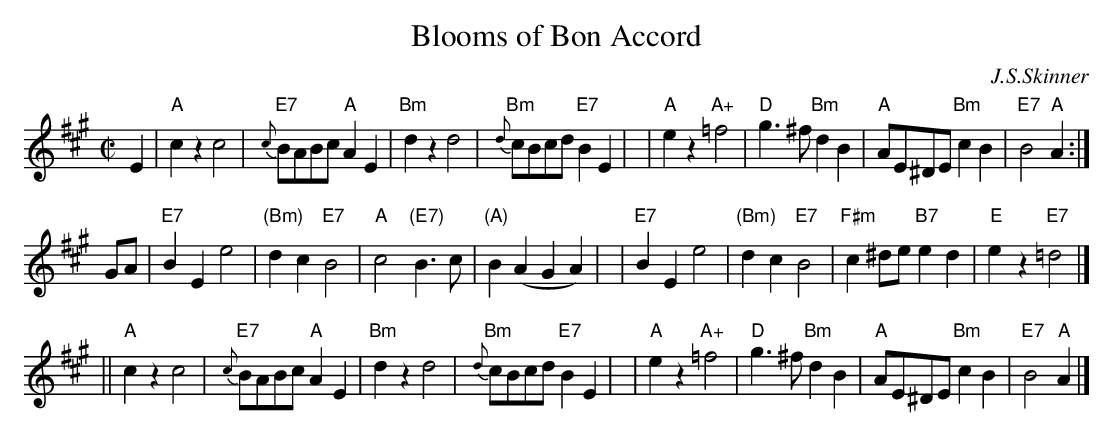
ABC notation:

X:1
T: Blooms of Bon Accord
C: J.S.Skinner
M: C|
L: 1/8
K: A
   E2 \
| "A"c2z2 c4 | "E7"{c}BABc "A"A2E2 | "Bm"d2z2 d4 | "Bm"{d}cBcd "E7"B2E2 |\
| "A"e2z2 "A+"=f4 | "D"g3^f "Bm"d2B2 | "A"AE^DE "Bm"c2B2 | "E7"B4 "A"A2 :|
   GA \
| "E7"B2E2 e4 | "(Bm)"d2c2 "E7"B4 | "A"c4 "(E7)"B3c | "(A)"B2(A2 G2A2) |\
| "E7"B2E2 e4 | "(Bm)"d2c2 "E7"B4 | "F#m"c2^de "B7"e2d2 | "E"e2z2 "E7"=d4 |]
|| "A"c2z2 c4 | "E7"{c}BABc "A"A2E2 | "Bm"d2z2 d4 | "Bm"{d}cBcd "E7"B2E2 |\
| "A"e2z2 "A+"=f4 | "D"g3^f "Bm"d2B2 | "A"AE^DE "Bm"c2B2 | "E7"B4 "A"A2 |]
